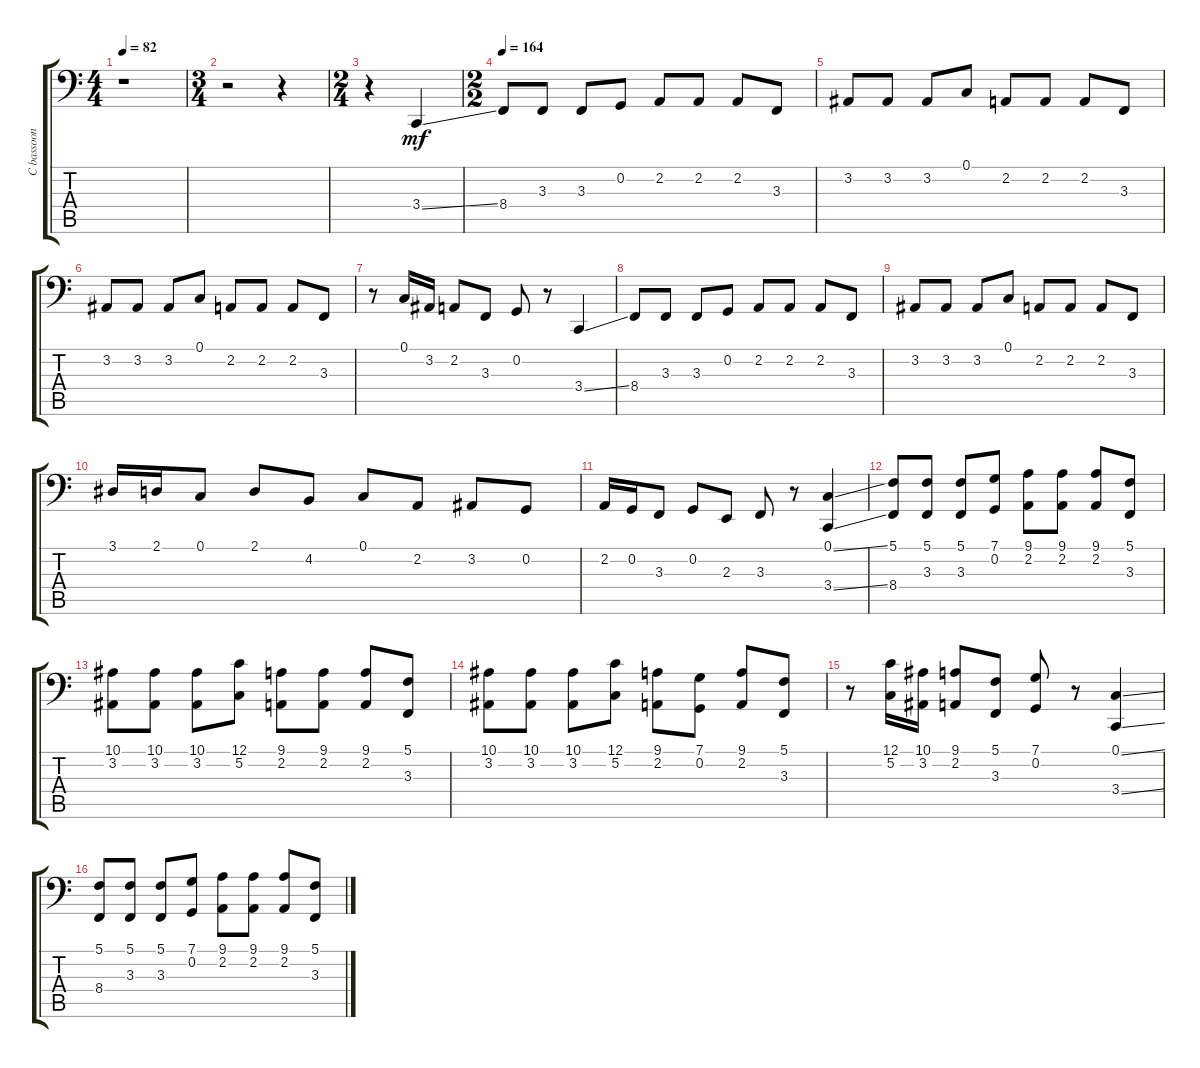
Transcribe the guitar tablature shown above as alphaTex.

\track ("C bassoon" "C bassoon") {instrument bassoon}
\staff {score tabs}
\tuning (C3 G2 D2 A1 E1 B0) {hide}
\ts (4 4)
\tempo 82
\clef f4
\ks c
r.1{dy ff} |
\ts (3 4)
r.2 r.4 |
\ts (2 4)
r.4 3.4{ss}.4{dy mf} |
\ts (2 2)
\tempo 164
8.4.8 3.3.8 3.3.8 0.2.8 2.2.8 2.2.8 2.2.8 3.3.8 |
3.2.8 3.2.8 3.2.8 0.1.8 2.2.8 2.2.8 2.2.8 3.3.8 |
3.2.8 3.2.8 3.2.8 0.1.8 2.2.8 2.2.8 2.2.8 3.3.8 |
r.8 0.1.16 3.2.16 2.2.8 3.3.8 0.2.8 r.8 3.4{ss}.4 |
8.4.8 3.3.8 3.3.8 0.2.8 2.2.8 2.2.8 2.2.8 3.3.8 |
3.2.8 3.2.8 3.2.8 0.1.8 2.2.8 2.2.8 2.2.8 3.3.8 |
3.1.16 2.1.16 0.1.8 2.1.8 4.2.8 0.1.8 2.2.8 3.2.8 0.2.8 |
2.2.16 0.2.16 3.3.8 0.2.8 2.3.8 3.3.8 r.8 (0.1{ss} 3.4{ss}).4 |
(5.1 8.4).8 (5.1 3.3).8 (5.1 3.3).8 (7.1 0.2).8 (9.1 2.2).8 (9.1 2.2).8 (9.1 2.2).8 (5.1 3.3).8 |
(10.1 3.2).8 (10.1 3.2).8 (10.1 3.2).8 (12.1 5.2).8 (9.1 2.2).8 (9.1 2.2).8 (9.1 2.2).8 (5.1 3.3).8 |
(10.1 3.2).8 (10.1 3.2).8 (10.1 3.2).8 (12.1 5.2).8 (9.1 2.2).8 (7.1 0.2).8 (9.1 2.2).8 (5.1 3.3).8 |
r.8 (12.1 5.2).16 (10.1 3.2).16 (9.1 2.2).8 (5.1 3.3).8 (7.1 0.2).8 r.8 (0.1{ss} 3.4{ss}).4 |
(5.1 8.4).8 (5.1 3.3).8 (5.1 3.3).8 (7.1 0.2).8 (9.1 2.2).8 (9.1 2.2).8 (9.1 2.2).8 (5.1 3.3).8
